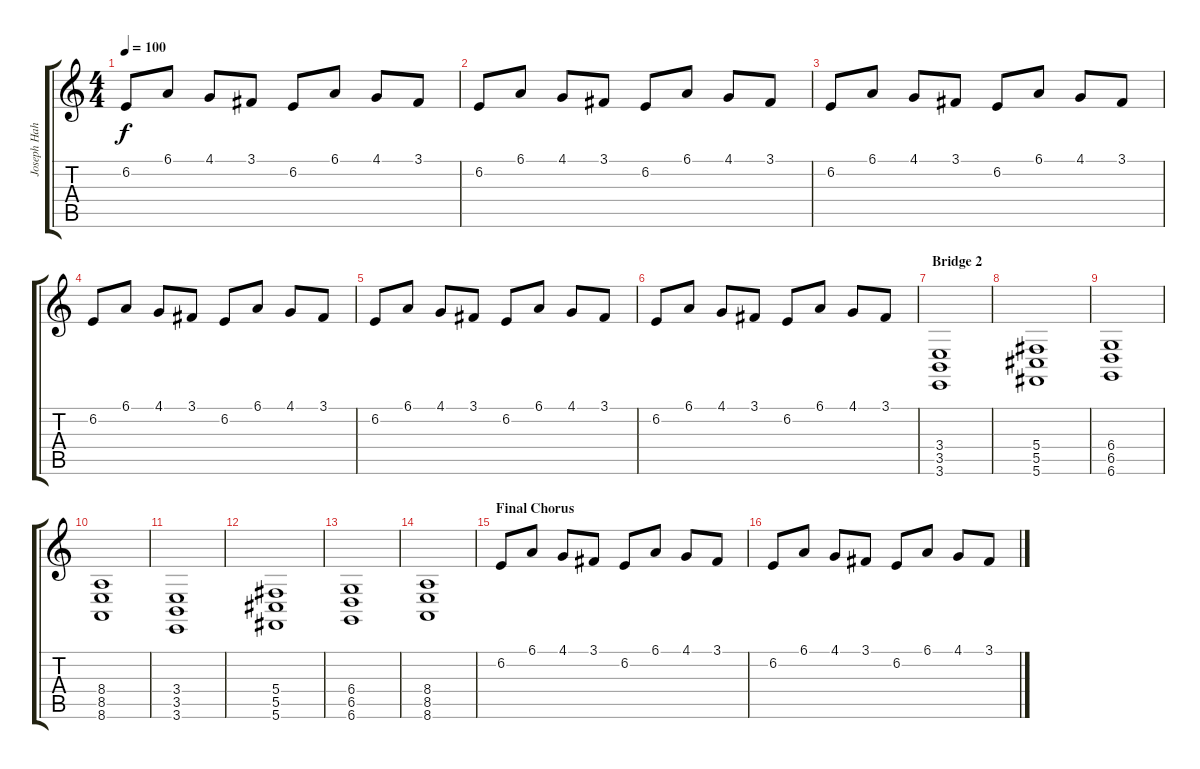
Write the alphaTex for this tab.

\track ("Joseph Hahn (Sampler)" "Joseph Hah") {instrument fx5brightness}
\staff {score tabs}
\tuning (Eb4 Bb3 Gb3 Db3 Ab2 Db2) {hide}
\ts (4 4)
\tempo 100
\clef g2
\ks c
6.2.8{dy f} 6.1.8 4.1.8 3.1.8 6.2.8 6.1.8 4.1.8 3.1.8 |
6.2.8 6.1.8 4.1.8 3.1.8 6.2.8 6.1.8 4.1.8 3.1.8 |
6.2.8 6.1.8 4.1.8 3.1.8 6.2.8 6.1.8 4.1.8 3.1.8 |
6.2.8 6.1.8 4.1.8 3.1.8 6.2.8 6.1.8 4.1.8 3.1.8 |
6.2.8 6.1.8 4.1.8 3.1.8 6.2.8 6.1.8 4.1.8 3.1.8 |
6.2.8 6.1.8 4.1.8 3.1.8 6.2.8 6.1.8 4.1.8 3.1.8 |
\section ("" "Bridge 2")
(3.4 3.5 3.6).1{instrument acousticgrandpiano} |
(5.4 5.5 5.6).1 |
(6.4 6.5 6.6).1 |
(8.4 8.5 8.6).1 |
(3.4 3.5 3.6).1{instrument acousticgrandpiano} |
(5.4 5.5 5.6).1 |
(6.4 6.5 6.6).1 |
(8.4 8.5 8.6).1 |
\section ("" "Final Chorus")
6.2.8{instrument fx5brightness} 6.1.8 4.1.8 3.1.8 6.2.8 6.1.8 4.1.8 3.1.8 |
6.2.8 6.1.8 4.1.8 3.1.8 6.2.8 6.1.8 4.1.8 3.1.8
